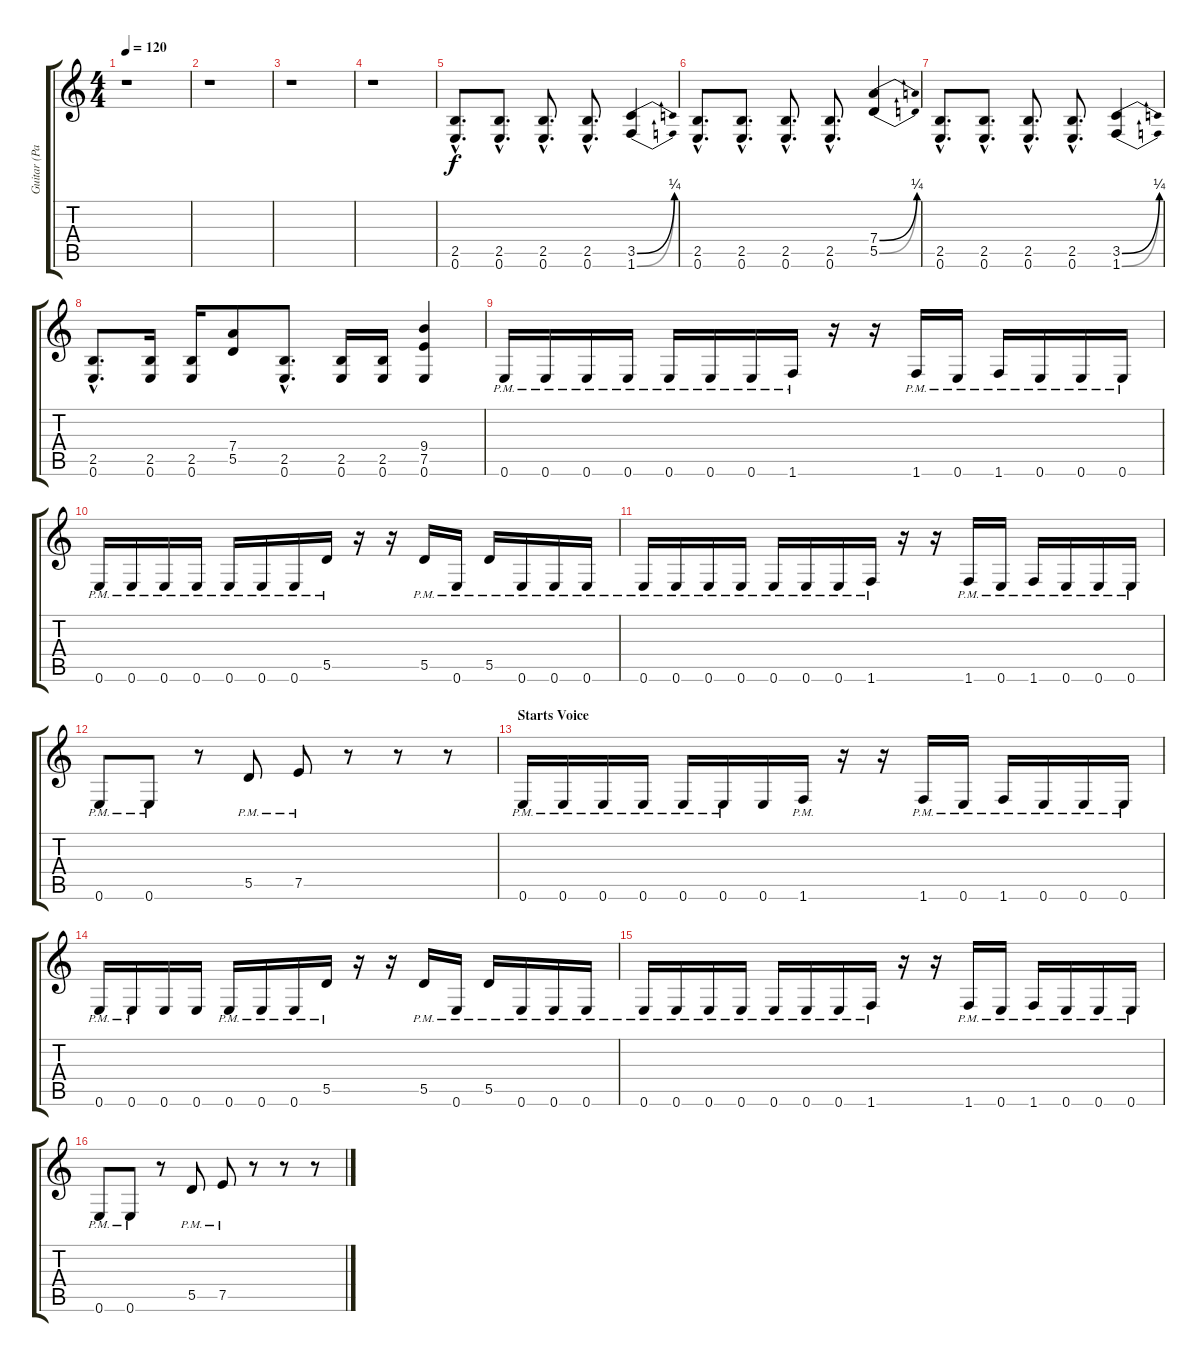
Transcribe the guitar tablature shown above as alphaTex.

\track ("Guitar (Pan)" "Guitar (Pa") {instrument distortionguitar}
\staff {score tabs}
\tuning (E4 B3 G3 D3 A2 E2) {hide}
\ts (4 4)
\tempo 120
\clef g2
\ks c
r.1{dy f instrument distortionguitar} |
r.1 |
r.1 |
r.1 |
(2.5{hac} 0.6{hac}).8{d volume 16 balance 16} (2.5{hac} 0.6{hac}).8{d} (2.5{hac} 0.6{hac}).8{d} (2.5{hac} 0.6{hac}).8{d} (3.5{be (bend 0 0 60 1)} 1.6{be (bend 0 0 60 1)}).4 |
(2.5{hac} 0.6{hac}).8{d} (2.5{hac} 0.6{hac}).8{d} (2.5{hac} 0.6{hac}).8{d} (2.5{hac} 0.6{hac}).8{d} (7.4{be (bend 0 0 60 1)} 5.5{be (bend 0 0 60 1)}).4 |
(2.5{hac} 0.6{hac}).8{d} (2.5{hac} 0.6{hac}).8{d} (2.5{hac} 0.6{hac}).8{d} (2.5{hac} 0.6{hac}).8{d} (3.5{be (bend 0 0 60 1)} 1.6{be (bend 0 0 60 1)}).4 |
(2.5{hac} 0.6{hac}).8{d} (2.5 0.6).16 (2.5 0.6).16 (7.4 5.5).8 (2.5{hac} 0.6{hac}).8{d} (2.5 0.6).16 (2.5 0.6).16 (9.4 7.5 0.6).4 |
0.6{pm}.16{volume 0} 0.6{pm}.16 0.6{pm}.16 0.6{pm}.16 0.6{pm}.16 0.6{pm}.16 0.6{pm}.16 1.6{pm}.16 r.16 r.16 1.6{pm}.16 0.6{pm}.16 1.6{pm}.16 0.6{pm}.16 0.6{pm}.16 0.6{pm}.16 |
0.6{pm}.16 0.6{pm}.16 0.6{pm}.16 0.6{pm}.16 0.6{pm}.16 0.6{pm}.16 0.6{pm}.16 5.5{pm}.16 r.16 r.16 5.5{pm}.16 0.6{pm}.16 5.5{pm}.16 0.6{pm}.16 0.6{pm}.16 0.6{pm}.16 |
0.6{pm}.16 0.6{pm}.16 0.6{pm}.16 0.6{pm}.16 0.6{pm}.16 0.6{pm}.16 0.6{pm}.16 1.6{pm}.16 r.16 r.16 1.6{pm}.16 0.6{pm}.16 1.6{pm}.16 0.6{pm}.16 0.6{pm}.16 0.6{pm}.16 |
0.6{pm}.8 0.6{pm}.8 r.8 5.5{pm}.8 7.5{pm}.8 r.8 r.8 r.8 |
\section ("" "Starts Voice")
0.6{pm}.16 0.6{pm}.16 0.6{pm}.16 0.6{pm}.16 0.6{pm}.16 0.6{pm}.16 0.6.16 1.6{pm}.16 r.16 r.16 1.6{pm}.16 0.6{pm}.16 1.6{pm}.16 0.6{pm}.16 0.6{pm}.16 0.6{pm}.16 |
0.6{pm}.16 0.6{pm}.16 0.6.16 0.6.16 0.6{pm}.16 0.6{pm}.16 0.6{pm}.16 5.5{pm}.16 r.16 r.16 5.5{pm}.16 0.6{pm}.16 5.5{pm}.16 0.6{pm}.16 0.6{pm}.16 0.6{pm}.16 |
0.6{pm}.16 0.6{pm}.16 0.6{pm}.16 0.6{pm}.16 0.6{pm}.16 0.6{pm}.16 0.6{pm}.16 1.6{pm}.16 r.16 r.16 1.6{pm}.16 0.6{pm}.16 1.6{pm}.16 0.6{pm}.16 0.6{pm}.16 0.6{pm}.16 |
0.6{pm}.8 0.6{pm}.8 r.8 5.5{pm}.8 7.5{pm}.8 r.8 r.8 r.8
